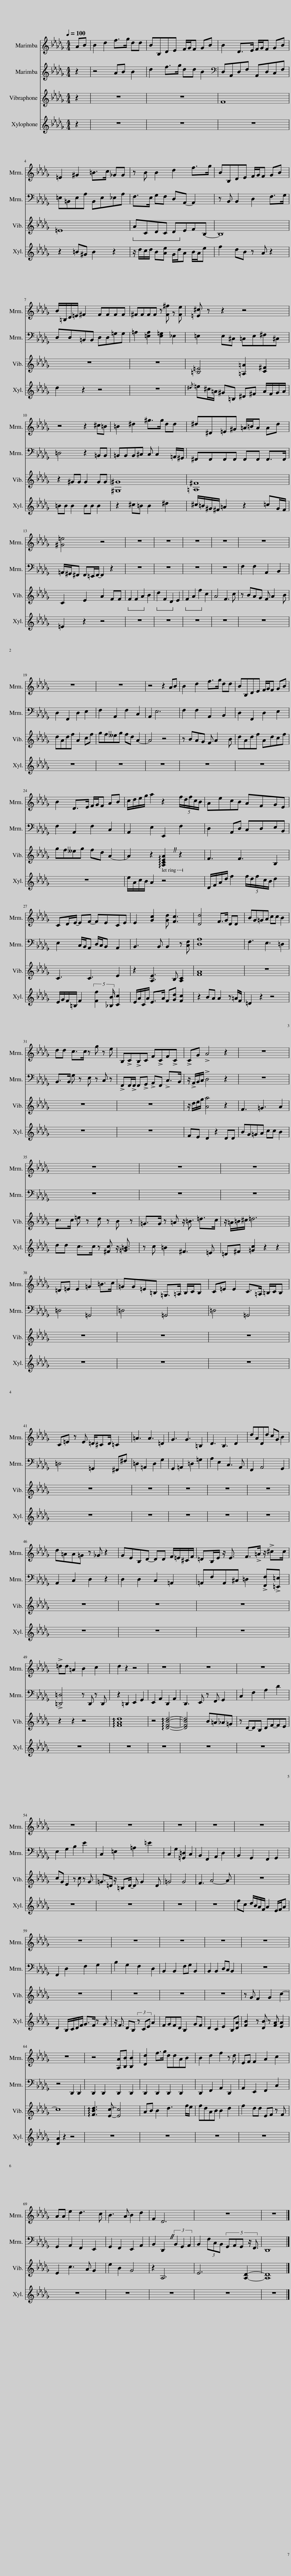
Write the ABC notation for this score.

X:1
%%score 1 2 3 4
L:1/8
Q:1/4=100
M:4/4
I:linebreak $
K:Db
V:1 treble
V:2 treble
V:3 treble
V:4 treble transpose=12
V:1
 AB | B2 d2 f>g dd | BB,DE F/G/F GB | B2 D>E F/G/F GB |$ =E2 ^G2 =B>c _GG | %5
 z B B2 d2 f>g | BB,DE F/G/F GB |$ B/=B,/D/=E/ ^F2 FFFF | ^FFFF z [F^f] z [Fe] | [=E^c] z z2 z4 |$ %10
 z4 z2 ^c=B | =B2 ^d2 ^g>g dd | ^d^D=E^G =A/=B/A Ad |$ [^G=e]4 z4 | z8 | %15
 z8 | z8 | z8 | z8 |$ z8 | %20
 z8 | z4 z2 AB | B2 d2 f>g dd | BB,DE F/G/F GB |$ B2 D>E F/G/F AB | %25
 c/d/e/g/ a2 z2 (5:4:5f/d/f/c/B/ | AecB AFGE |$ CD/E/- EF- FECE | E2 [Gc]2 [Gd] [Fc]3 | [Dd]4 F>G DD | %30
 BG=GA cc B2 |$ dd c>c z g z e | B,!>!C!>!B,C F!>!CF!>!C | !>!CG !>!A4 z2 | z8 |$ %35
 z8 | z8 | z8 |$ =D=E E2 =G2 =B>c | =GG=E=B, =G,>=A, B,/C/B, | %40
 C=E E2 C>=A, =B,/C/B, |$ C=E z E =D/^CD/ =C2 | =A3 A3 =D2 | G3 G3 =B,2 | D3 B,3 D2 | %45
 dADd cG B2 |$ d=AA=G z _G z2 | GEB,D- DD F/=E/^C/F/ | =DB,/E/ z/ E3/2 F>!>!=A z/ !>!^cc/ |$ !>!=dd =A2 B2 c2 | %50
 d2 z2 z4 | z8 | z8 | z8 |$ z8 | %55
 z8 | z8 | z8 | z8 |$ z8 | %60
 z8 | z8 | z8 | z8 |$ z8 | %65
 z4 [A,A][B,B] [B,B]2 | [Dd]2 f>g ddAB | B2 d2 f2 z d | EF F2 A2 c2 |$ AA e2 d3 c | %70
 B3 A B2 d2 | F2 D6 | z8 | z8 |] %74
V:2
 z2 | z4 AB B2 | d2 f>g dd B2 |[K:bass] D,A,,D,F, A,,D,C,F, |$ =E,=B,,E,A, B,,E,_E,A, | %5
 F,>E, G,F, D,A,,- A,,2 | z B,, B,,2 D,2 F,>G, |$ D,D,=B,,B,, D,D,=G,G, | =A,2 [=E,A,]2 [E,=G,]2 _E,2 | =E,2 E,^C, =C,E,^F,^C, |$ %10
 =D,4 z2 =B,,B,, | =B,,B,,B,,^C, C, C,2 =A,,/^G,,/ | ^F,,F,,F,,F,, F,,F,, F,,>F,, |$ =A,,/^G,,/^F,, F,,=E,,/F,,/- F,,2 z2 | z8 | %15
 z8 | z8 | z8 | F,2 F,2 A,,2 B,,2 |$ D,2 F,,2 D,2 E,2 | %20
 F,2 A,,2 F,2 C,2 | A,,2 E,6 | F,2 F,2 A,,2 B,,2 | D,2 F,,2 D,2 E,2 |$ F,2 A,,2 F,2 C,2 | %25
 A,,2 E,2 E,,2 F,2 | D,2 A,,D, C,D,E,B,, |$ E,2 C,/B,,/A,, D,/C,/B,, A,,2 | B,,3 B,, B,,2 z [C,F,] | [D,A,]8 | %30
 F,3 E,3 =D,2 |$ B,,>B,, G, z E, z C, z | !>!F,,F,,/!>!F,,/ F,,!>!G,, !>!A,,F,, !>!C,>B,, | z/ !>!A,,/B,,/C,/ !>!D,4 z2 | z8 |$ %35
 z8 | z8 | z8 |$ =D,4 =G,,4 | =D,4 =G,,4 | %40
 =D,4 =G,,4 |$ =D,4 =G,,2 ^F,,^F, | =D,2 =A,,2 D,2 G,2 | G,,2 =A,,2 =D,2 =G,2 | A,2 E,2 C,3 A,, | %45
 F,,2 A,,4 G,,2 |$ A,,2 C,2 D,2 z2 | D,2 D,2 C,2 =A,,2 | =A,,F,A,,^C, =D,2 !>![F,,F,]!>![=E,,=E,] |$ !>![=D,,=D,]4 z D,, z D,, | %50
 z2 =D,,2 E,,2 G,,2 | E,,2 A,,2 D,,2 A,,2 | D,,3 E,, z F,, G,,2 | C,2 F,2 A,2 D2 |$ E,2 G,2 B,2 E2 | %55
 C,2 =E,2 =A,2 =E2 | C,2 G,2 [=G,,=D,]2 C,2 | B,,2 F,,2 A,,2 D,2 | B,,2 G,,2 F,,2 G,,2 |$ F,,2 D,2 F,2 G,2 | %60
 B,2 G,2 F,2 D,2 | B,,2 B,,2 F,G, B,,2 | B,,2 B,,2 D,C, B,,2 | z8 |$ z4 D,,2 D,,2 | %65
 D,,2 D,,2 D,,2 D,,2 | D,,2 D,,2 D,,2 D,,2 | D,,2 F,,2 A,,2 D,,2 | A,,2 E,,2 F,,2 C,2 |$ G,,2 A,,2 F,,2 E,,2 | %70
 G,,2 F,,2 E,,2 A,,2 | B,,2 D,,2 (3B,,2 G,,2 A,,2 | B,,2 (3F,C,B,, (5:4:5G,,A,,G,, z/ F,,3/2 | D,,8 |] %74
V:3
 z2 | z8 | z8 | F8 |$ =E8 | %5
!ped! ACDC D!ped-up!EFB,- | B,8 |$ z8 | z8 | [=B,=E]4 [=A,=A]2 [C^F]2 |$ %10
 z2 ^GG G2 GG | [^G,^G]8 | [=A,^F]8 |$ C2 E2 A2 FF |!ped! F2 F2 A2!ped-up! B2 | %15
!ped! d2 F2 D2!ped-up! E2 |!ped! F2 A2 f2!ped-up! c2 | A4 F3 c | z BAG F A2 B |$ dAdf A2 cf | %20
 gf__eg fd A2- | A4 z4 | z BAG F A2 B | dAdf Adcf |$ gf__eg fd A2- | %25
 A2 z2 !arpeggio![A,CEA]2 z2 | F3 F3 B,2 |$ C3 C3 E2 | z2 [A,E]3 B, [A,C]2 | [FA]8 | %30
 z8 |$ z8 | z8 | z/ d/e/g/ [Aa]4 z2 | F3 =G3 A2 |$ %35
 c>c =e z d z B z | =G>G z =A z/ =B3/2 =d>c | z/ =A/=B/^c/ =d6 |$ z8 | z8 | %40
 z8 |$ z8 | z8 | z8 | z8 | %45
 z8 |$ z8 | z8 | z8 |$ z2 z2 z4 | %50
 !arpeggio![FAd]8 | z4 !arpeggio![DFBd]4- | [DFBd]4 B=A_A=G | z D-DB, DF-FE |$ cG E2 z c z G | %55
 =G>=D z/ =B,D/- D G2 D | =G4 G4 | F3 A4- A | z8 |$ z8 | %60
 z8 | z8 | z8 | z G F2 G2 c2- |$ c8 | %65
 !arpeggio![FBd]3 [Ec]- [Ec]4 | AB B2 d3 f/e/ | fdAB B2 d2 | f2 dd EF z F |$ E2 c3 A G2 | %70
 e2 B2 G4 | z2 A,6 | E6 [A,D]2- | [A,D]8 |] %74
V:4
 z2 | z8 | z8 | z8 |$ z2 =B^G B2 z2 | %5
 z/ d/c/d/ B[Ae] G/d/A B/A/e | f2 dB z A z2 |$ d2 z2 z4 | z8 |{/^d} =e^c/=A/ ^G=B, ^D^F A/F/G/A/ |$ %10
 =BB B2 BB B2 | z2 ^c=B B2 ^d2 | ^c/=B/^G/^F/ =A2 z2 =cG/F/ |$ =E2 z2 z4 | z8 | %15
 z8 | z8 | z8 | z8 |$ z8 | %20
 z8 | z8 | z8 | z8 |$ z8 | %25
 e/A/c/B/ A2 z4 | D/F/A/d/ f2 (5:4:5f/d/f/c/B/ d2 |$ E/G/F/=B,/ F2 (5:4:2[Ff]2 [_B,B]/ [Cc]2 | E/A/C/A/ E>A F[Gd] [Fc]2 | z2 BA A2 z =A/F/ | %30
 =D2 z2 z4 |$ z8 | z8 | FE D2 z2 DD | BG=GA cc B2 |$ %35
 dd c>c z [^Fc] z/ [=G=B]3/2 | z c =B2 ^F3 =E | =D^F [=Gc]2 z2 z2 |$ z8 | z8 | %40
 z8 |$ z8 | z8 | z8 | z8 | %45
 z8 |$ z8 | z8 | z8 |$ z8 | %50
 z8 | z8 | z8 | z8 |$ z8 | %55
 z8 | z8 | z8 | fc d/B/A/F/ A2 E/F/A |$ D2 B,/C/D/F/ G>F z G | %60
 z/ F3/2 DB, (3z CE A2 | FGFD B,2 GF | D2 C2 E2 B,[DA] | [FB]2 z [DB] z [FA] [EA]2 |$ [DA]2 z2 z4 | %65
 z8 | z8 | z8 | z8 |$ z8 | %70
 z8 | z8 | z8 | z8 |] %74
